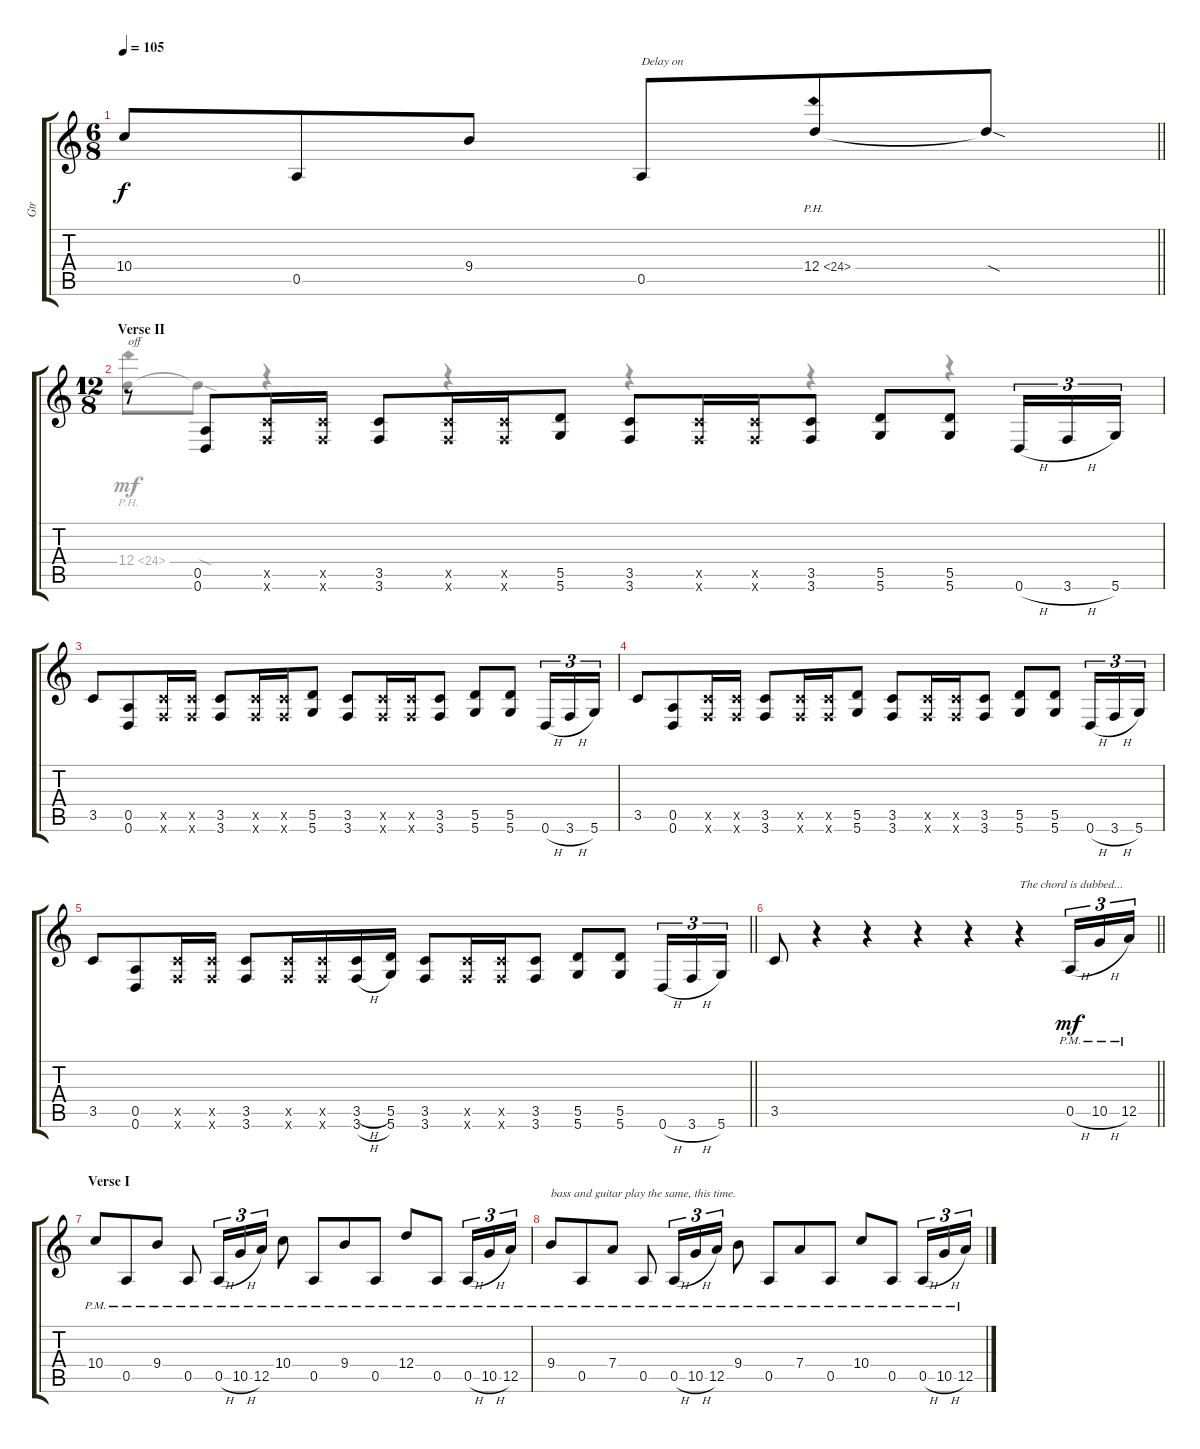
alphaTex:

\track ("Gtr" "Gtr") {instrument distortionguitar}
\staff {score tabs}
\tuning (E4 B3 G3 D3 A2 D2) {hide}
\voice
\ts (6 8)
\tempo 105
\clef g2
\barLineRight lightlight
\ks c
10.4.8{dy f} 0.5.8 9.4.8 0.5.8{txt "Delay on"} 12.4{ph 12}.8 12.4{sod t}.8 |
\ts (12 8)
\section ("" "Verse II")
r.8{txt "off"} (0.5 0.6).8 (3.5{x} 3.6{x}).16 (3.5{x} 3.6{x}).16 (3.5 3.6).8 (3.5{x} 3.6{x}).16 (3.5{x} 3.6{x}).16 (5.5 5.6).8 (3.5 3.6).8 (3.5{x} 3.6{x}).16 (3.5{x} 3.6{x}).16 (3.5 3.6).8 (5.5 5.6).8 (5.5 5.6).8 0.6{h}.16{tu (3 2)} 3.6{h}.16{tu (3 2)} 5.6.16{tu (3 2)} |
3.5.8 (0.5 0.6).8 (3.5{x} 3.6{x}).16 (3.5{x} 3.6{x}).16 (3.5 3.6).8 (3.5{x} 3.6{x}).16 (3.5{x} 3.6{x}).16 (5.5 5.6).8 (3.5 3.6).8 (3.5{x} 3.6{x}).16 (3.5{x} 3.6{x}).16 (3.5 3.6).8 (5.5 5.6).8 (5.5 5.6).8 0.6{h}.16{tu (3 2)} 3.6{h}.16{tu (3 2)} 5.6.16{tu (3 2)} |
3.5.8 (0.5 0.6).8 (3.5{x} 3.6{x}).16 (3.5{x} 3.6{x}).16 (3.5 3.6).8 (3.5{x} 3.6{x}).16 (3.5{x} 3.6{x}).16 (5.5 5.6).8 (3.5 3.6).8 (3.5{x} 3.6{x}).16 (3.5{x} 3.6{x}).16 (3.5 3.6).8 (5.5 5.6).8 (5.5 5.6).8 0.6{h}.16{tu (3 2)} 3.6{h}.16{tu (3 2)} 5.6.16{tu (3 2)} |
\barLineRight lightlight
3.5.8 (0.5 0.6).8 (3.5{x} 3.6{x}).16 (3.5{x} 3.6{x}).16 (3.5 3.6).8 (3.5{x} 3.6{x}).16 (3.5{x} 3.6{x}).16 (3.5{h} 3.6{h}).16 (5.5 5.6).16 (3.5 3.6).8 (3.5{x} 3.6{x}).16 (3.5{x} 3.6{x}).16 (3.5 3.6).8 (5.5 5.6).8 (5.5 5.6).8 0.6{h}.16{tu (3 2)} 3.6{h}.16{tu (3 2)} 5.6.16{tu (3 2)} |
\barLineRight lightlight
3.5.8 r.4 r.4 r.4 r.4 r.4{txt "The chord is dubbed..."} 0.5{h pm}.16{tu (3 2) dy mf} 10.5{h pm}.16{tu (3 2)} 12.5{pm}.16{tu (3 2)} |
\section ("" "Verse I")
10.4{pm}.8 0.5{pm}.8 9.4{pm}.8 0.5{pm}.8 0.5{h pm}.16{tu (3 2)} 10.5{h pm}.16{tu (3 2)} 12.5{pm}.16{tu (3 2)} 10.4{pm}.8 0.5{pm}.8 9.4{pm}.8 0.5{pm}.8 12.4{pm}.8 0.5{pm}.8 0.5{h pm}.16{tu (3 2)} 10.5{h pm}.16{tu (3 2)} 12.5{pm}.16{tu (3 2)} |
9.4{pm}.8{txt "bass and guitar play the same, this time."} 0.5{pm}.8 7.4{pm}.8 0.5{pm}.8 0.5{h pm}.16{tu (3 2)} 10.5{h pm}.16{tu (3 2)} 12.5{pm}.16{tu (3 2)} 9.4{pm}.8 0.5{pm}.8 7.4{pm}.8 0.5{pm}.8 10.4{pm}.8 0.5{pm}.8 0.5{h pm}.16{tu (3 2)} 10.5{h pm}.16{tu (3 2)} 12.5{pm}.16{tu (3 2)}
\voice
\clef g2
\ottava regular
\simile none
\barLineRight lightlight
\ks c
|
12.4{ph 12}.8 12.4{sod t}.8 r.4 r.4 r.4 r.4 r.4 |
|
|
\barLineRight lightlight
|
\barLineRight lightlight
|
|
